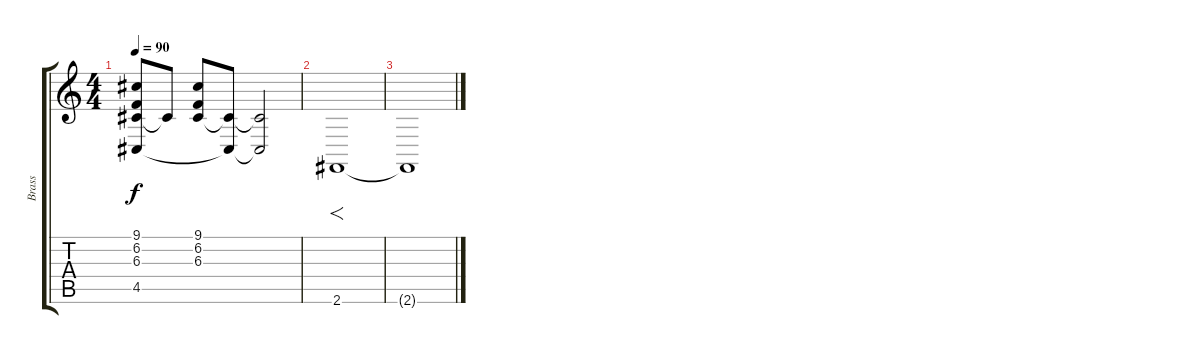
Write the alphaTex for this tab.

\track ("Brass" "Brass") {instrument brasssection}
\staff {score tabs}
\tuning (E4 B3 G3 D3 A2 E2) {hide}
\ts (4 4)
\tempo 90
\clef g2
\ks c
(9.1 6.2 6.3 4.5).8{dy f} 6.3{t}.8 (9.1 6.2 6.3).8 (6.3{t} 4.5{t}).8 (6.3{t} 4.5{t}).2 |
2.6.1{f} |
2.6{t}.1
